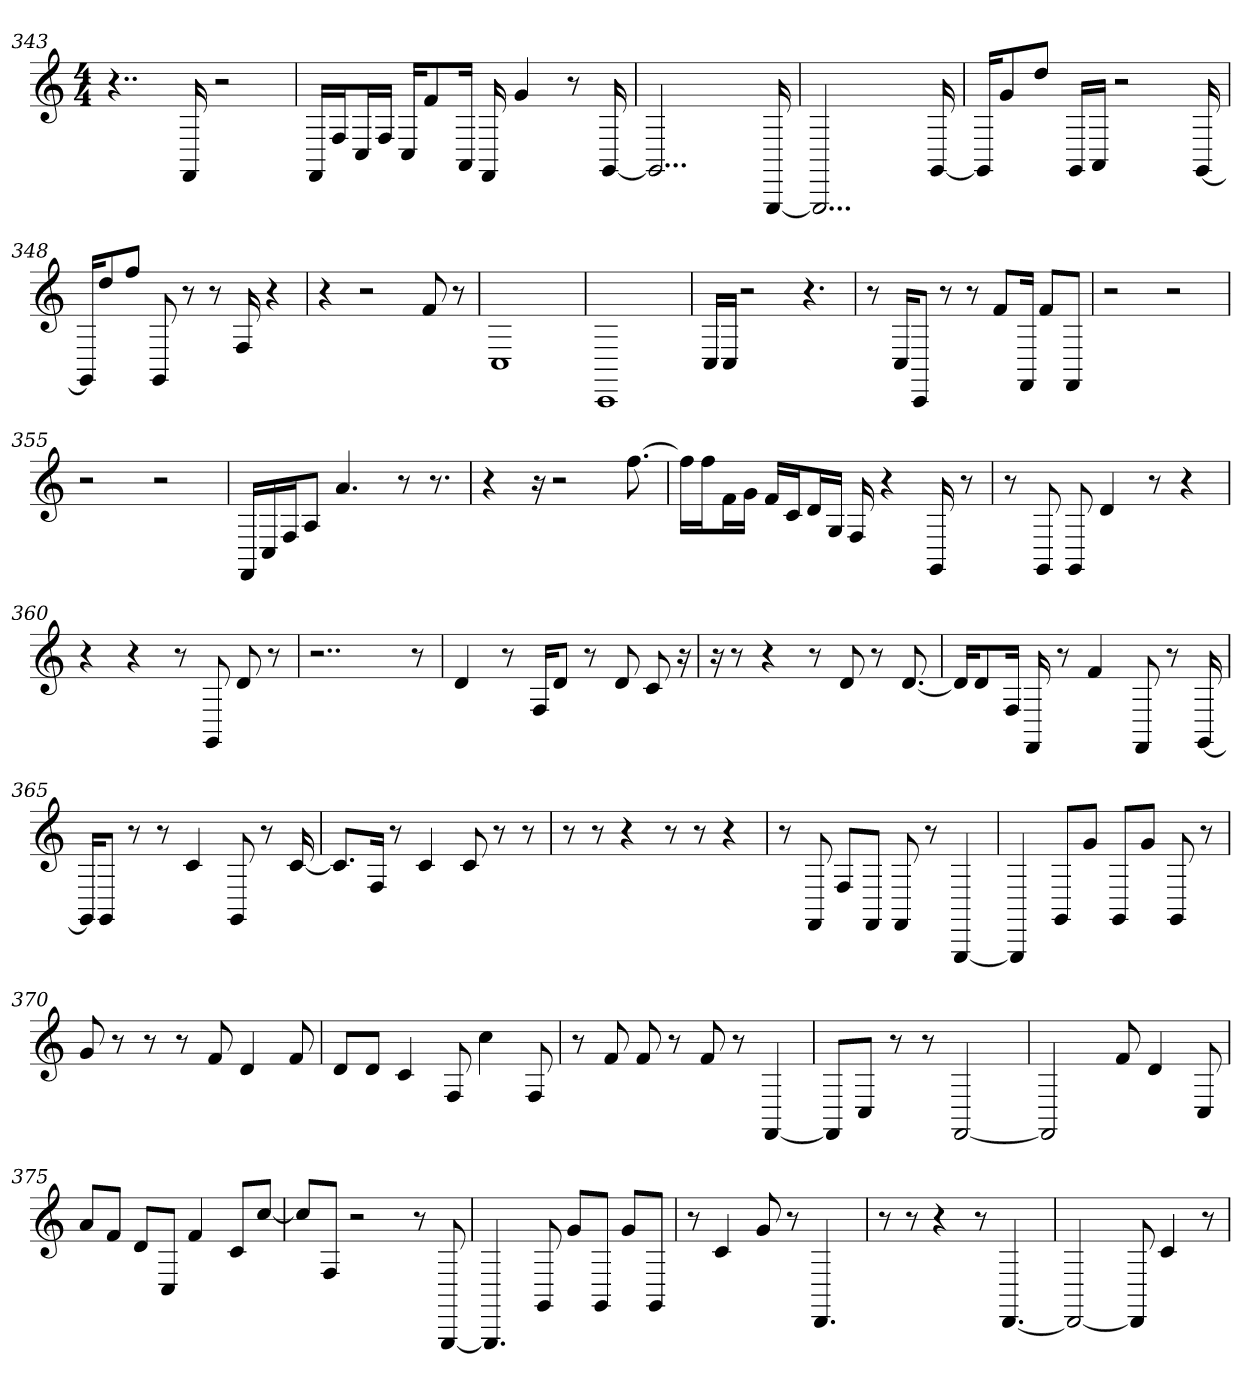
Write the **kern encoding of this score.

**kern
*part1
*staff1
*clefG2
*M4/4
=343
4..r
16FF
2r
=344
16FF/LL
16F/J
16C/L
16F/JJ
16C/KL
8f/
16AA/Jk
16FF
4g
8r
[16GG
=345
2...GG]
[16GGG
=346
2...GGG]
[16GG
=347
16GG/KL]
8g/
8dd/J
16GG/LL
16AA/JJ
2r
[16GG
=348
16GG/KL]
8dd/
8ff/J
8GG
8r
8r
16F
4r
=349
4r
2r
8f
8r
=350
1C
=351
1CC
=352
16C/LL
16C/JJ
2r
4.r
=353
8r
16C/KL
8CC/J
8r
8r
8f/L
16FF/Jk
8f/L
8FF/J
=354
2r
2r
=355
2r
2r
=356
16FF/LL
16C/J
16F/K
8A/J
4.a
8r
8.r
=357
4r
16r
2r
[8.ff
=358
16ff\LL]
16ff\J
16f\L
16g\JJ
16f/LL
16c/J
16d/L
16G/JJ
16F
4r
16GG
8r
=359
8r
8GG
8GG
4d
8r
4r
=360
4r
4r
8r
8GG
8d
8r
=361
2..r
8r
=362
4d
8r
16F/KL
8d/J
8r
8d
8c
16r
=363
16r
8r
4r
8r
8d
8r
[8.d
=364
16d/KL]
8d/
16F/Jk
16FF
8r
4f
8FF
8r
[16GG
=365
16GG/KL]
8GG/J
8r
8r
4c
8GG
8r
[16c
=366
8.c/L]
16F/Jk
8r
4c
8c
8r
8r
=367
8r
8r
4r
8r
8r
4r
=368
8r
8FF
8F/L
8FF/J
8FF
8r
[4GGG
=369
4GGG]
8GG/L
8g/J
8GG/L
8g/J
8GG
8r
=370
8g
8r
8r
8r
8f
4d
8f
=371
8d/L
8d/J
4c
8F
4cc
8F
=372
8r
8f
8f
8r
8f
8r
[4FF
=373
8FF/L]
8C/J
8r
8r
[2FF
=374
2FF]
8f
4d
8C
=375
8a/L
8f/J
8d/L
8C/J
4f
8c/L
[8cc/J
=376
8cc/L]
8F/J
2r
8r
[8GGG
=377
4.GGG]
8GG
8g/L
8GG/J
8g/L
8GG/J
=378
8r
4c
8g
8r
4.DD
=379
8r
8r
4r
8r
[4.DD
=380
2DD_
8DD]
4c
8r
=
*-
